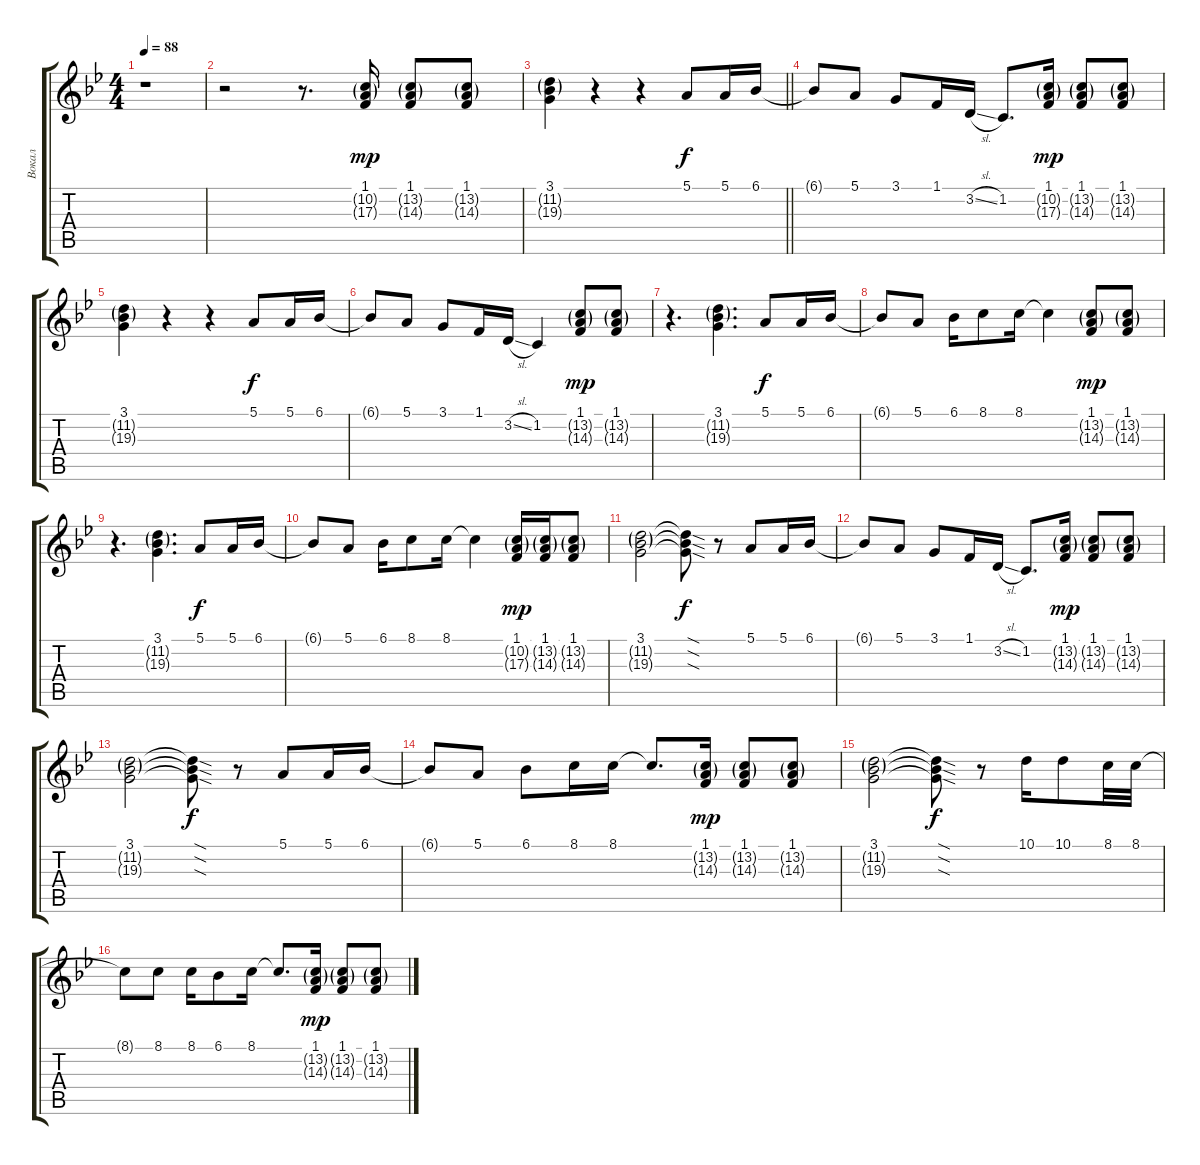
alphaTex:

\track ("Вокал" "Вокал") {instrument sopranosax}
\staff {score tabs}
\tuning (E4 B3 G3 D3 A2 E2) {hide}
\ts (4 4)
\tempo 88
\clef g2
\ks bb
r.1{dy f} |
r.2 r.8{d} (1.1 10.2{g} 17.3{g}).16{dy mp} (1.1 13.2{g} 14.3{g}).8 (1.1 13.2{g} 14.3{g}).8 |
\barLineRight lightlight
(3.1 11.2{g} 19.3{g}).4 r.4 r.4 5.1.8{dy f} 5.1.16 6.1.16 |
6.1{t}.8 5.1.8 3.1.8 1.1.16 3.2{sl}.16 1.2.8{d} (1.1 10.2{g} 17.3{g}).16{dy mp} (1.1 13.2{g} 14.3{g}).8 (1.1 13.2{g} 14.3{g}).8 |
(3.1 11.2{g} 19.3{g}).4 r.4 r.4 5.1.8{dy f} 5.1.16 6.1.16 |
6.1{t}.8 5.1.8 3.1.8 1.1.16 3.2{sl}.16 1.2.4 (1.1 13.2{g} 14.3{g}).8{dy mp} (1.1 13.2{g} 14.3{g}).8 |
r.4{d} (3.1 11.2{g} 19.3{g}).4{d} 5.1.8{dy f} 5.1.16 6.1.16 |
6.1{t}.8 5.1.8 6.1.16 8.1.8 8.1.16 8.1{t}.4 (1.1 13.2{g} 14.3{g}).8{dy mp} (1.1 13.2{g} 14.3{g}).8 |
r.4{d} (3.1 11.2{g} 19.3{g}).4{d} 5.1.8{dy f} 5.1.16 6.1.16 |
6.1{t}.8 5.1.8 6.1.16 8.1.8 8.1.16 8.1{t}.4 (1.1 10.2{g} 17.3{g}).16{dy mp} (1.1 13.2{g} 14.3{g}).16 (1.1 13.2{g} 14.3{g}).8 |
(3.1 11.2{g} 19.3{g}).2 (3.1{sod t} 11.2{sod t} 19.3{sod t}).8{dy f} r.8 5.1.8 5.1.16 6.1.16 |
6.1{t}.8 5.1.8 3.1.8 1.1.16 3.2{sl}.16 1.2.8{d} (1.1 13.2{g} 14.3{g}).16{dy mp} (1.1 13.2{g} 14.3{g}).8 (1.1 13.2{g} 14.3{g}).8 |
(3.1 11.2{g} 19.3{g}).2 (3.1{sod t} 11.2{sod t} 19.3{sod t}).8{dy f} r.8 5.1.8 5.1.16 6.1.16 |
6.1{t}.8 5.1.8 6.1.8 8.1.16 8.1.16 8.1{t}.8{d} (1.1 13.2{g} 14.3{g}).16{dy mp} (1.1 13.2{g} 14.3{g}).8 (1.1 13.2{g} 14.3{g}).8 |
(3.1 11.2{g} 19.3{g}).2 (3.1{sod t} 11.2{sod t} 19.3{sod t}).8{dy f} r.8 10.1.16 10.1.8 8.1.32 8.1.32 |
8.1{t}.8 8.1.8 8.1.16 6.1.8 8.1.16 8.1{t}.8{d} (1.1 13.2{g} 14.3{g}).16{dy mp} (1.1 13.2{g} 14.3{g}).8 (1.1 13.2{g} 14.3{g}).8
